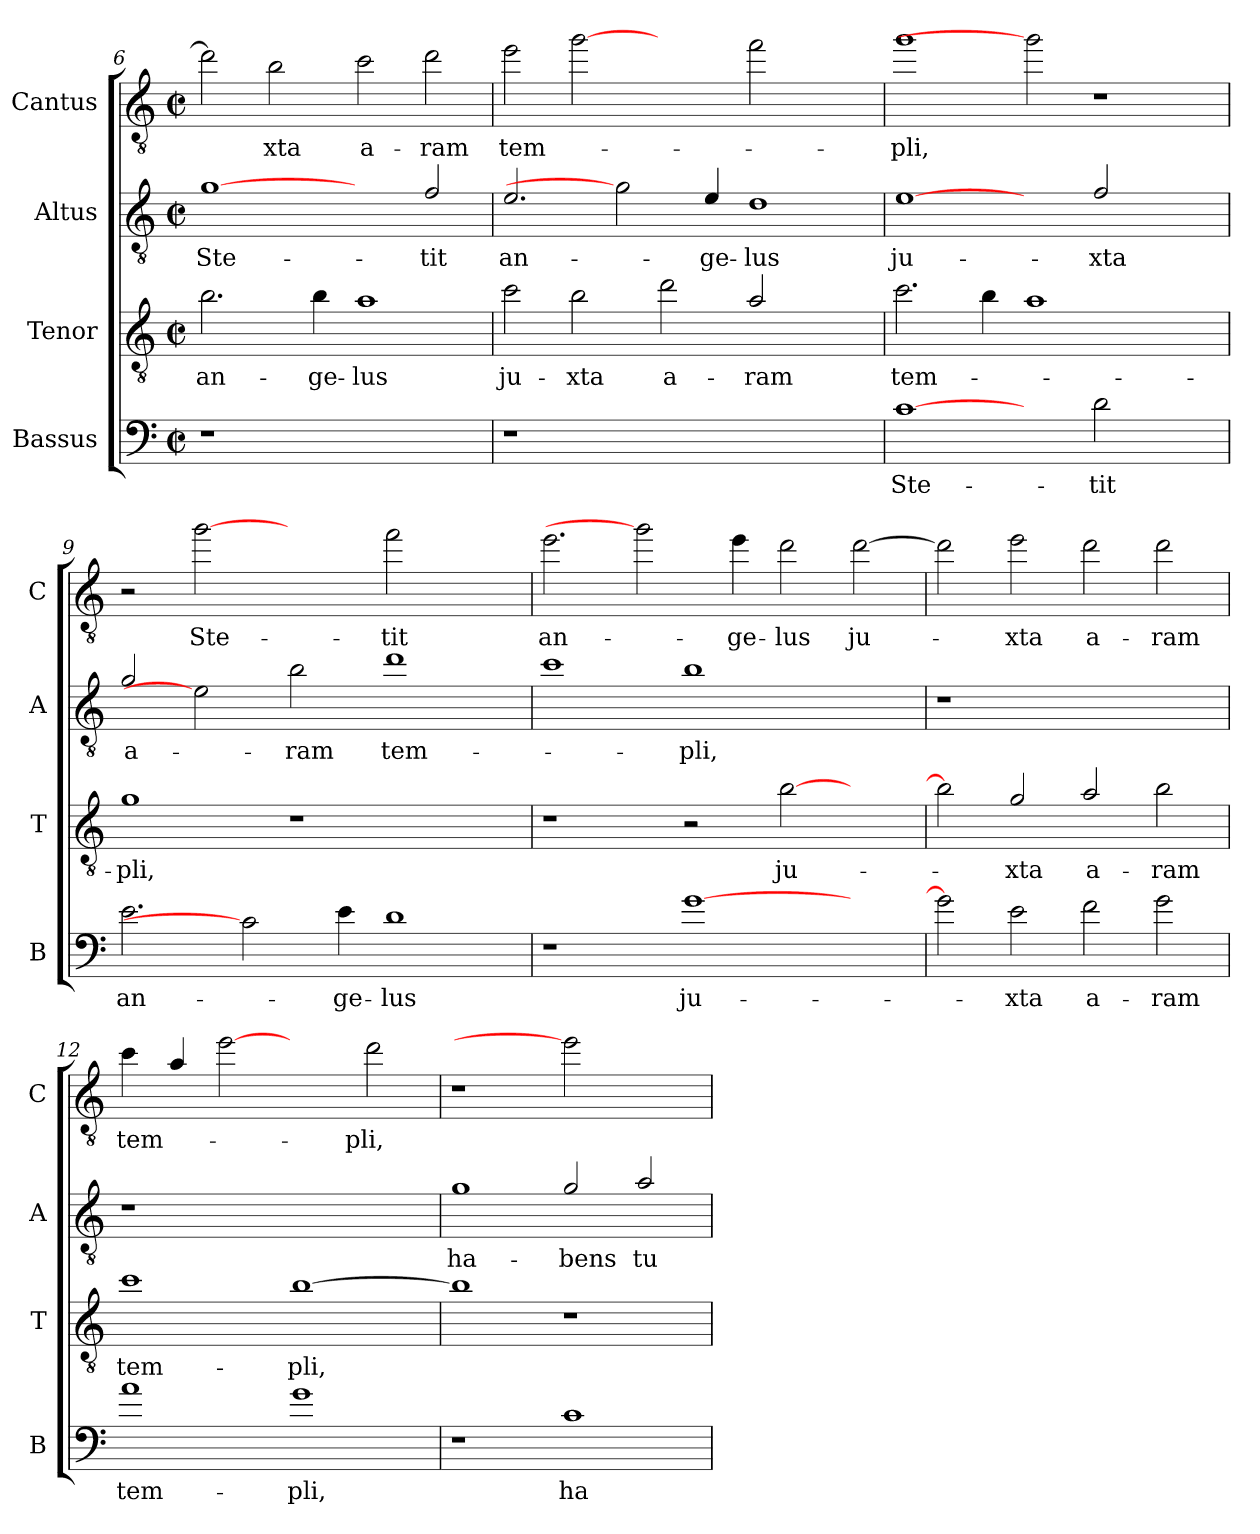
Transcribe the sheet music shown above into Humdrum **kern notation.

**kern	**text	**kern	**text	**kern	**text	**kern	**text
*part4	*part4	*part3	*part3	*part2	*part2	*part1	*part1
*staff4	*staff4	*staff3	*staff3	*staff2	*staff2	*staff1	*staff1
*I"Bassus	*	*I"Tenor	*	*I"Altus	*	*I"Cantus	*
*I'B	*	*I'T	*	*I'A	*	*I'C	*
*clefF4	*	*clefGv2	*	*clefGv2	*	*clefGv2	*
*ITrd7c12	*	*ITrd7c12	*	*ITrd7c12	*	*ITrd7c12	*
*k[]	*	*k[]	*	*k[]	*	*k[]	*
*C:	*	*C:	*	*C:	*	*C:	*
*M2/2	*	*M2/2	*	*M2/2	*	*M2/2	*
*met(c|)	*	*met(c|)	*	*met(c|)	*	*met(c|)	*
=6	=6	=6	=6	=6	=6	=6	=6
!	!	!	!LO:LY:b	!	!LO:LY:b	!	!
1r	.	2.B\	an-	[1G	Ste-	2d\]	.
!	!	!	!	!	!	!	!LO:LY:b
.	.	.	.	.	.	2B\	-xta
!	!	!	!LO:LY:b	!	!	!	!
.	.	4B\	-ge-	.	.	.	.
!	!	!	!LO:LY:b	!	!	!	!LO:LY:b
1ryy	.	1A	-lus	2ryy	.	2c\	a-
!	!	!	!	!	!LO:LY:b	!	!LO:LY:b
.	.	.	.	2F/	-tit	2d\	-ram
=7	=7	=7	=7	=7	=7	=7	=7
!	!	!	!LO:LY:b	!	!LO:LY:b	!	!LO:LY:b
1r	.	2c\	ju-	2.E/	an-	2e\	tem-
!	!	!	!LO:LY:b	!	!	!	!
.	.	2B\	-xta	.	.	[2g	.
.	.	.	.	2G]	.	.	.
!	!	!	!LO:LY:b	!	!	!	!
1.ryy	.	2d\	a-	.	.	2ryy	.
!	!	!	!	!	!LO:LY:b	!	!
.	.	.	.	4E/	-ge-	.	.
!	!	!	!LO:LY:b	!	!LO:LY:b	!	!
.	.	2A/	-ram	1D	-lus	2f\	.
.	.	2ryy	.	.	.	2ryy	.
=8	=8	=8	=8	=8	=8	=8	=8
!	!LO:LY:b	!	!LO:LY:b	!	!LO:LY:b	!	!LO:LY:b
[1C	Ste-	2.c\	tem-	[1E	ju-	1g	-pli,
.	.	4B\	.	.	.	.	.
2ryy	.	1A	.	2ryy	.	2g]	.
!	!LO:LY:b	!	!	!	!LO:LY:b	!	!
2D\	-tit	.	.	2F/	-xta	1r	.
2ryy	.	2ryy	.	2ryy	.	.	.
!!LO:LB:g=z
=9	=9	=9	=9	=9	=9	=9	=9
!	!LO:LY:b	!	!LO:LY:b	!	!LO:LY:b	!	!
2.E\	an-	1G	-pli,	2G/	a-	2r	.
!	!	!	!	!	!	!	!LO:LY:b
.	.	.	.	2E]	.	[2g	Ste-
2C]	.	.	.	.	.	.	.
!	!	!	!	!	!LO:LY:b	!	!
.	.	1r	.	2B\	-ram	2ryy	.
!	!LO:LY:b	!	!	!	!	!	!
4E\	-ge-	.	.	.	.	.	.
!	!LO:LY:b	!	!	!	!LO:LY:b	!	!LO:LY:b
1D	-lus	.	.	1d	tem-	2f\	-tit
.	.	2ryy	.	.	.	2ryy	.
=10	=10	=10	=10	=10	=10	=10	=10
!	!	!	!	!	!	!	!LO:LY:b
1r	.	1r	.	1c	.	2.e\	an-
.	.	.	.	.	.	2g]	.
!	!LO:LY:b	!	!	!	!LO:LY:b	!	!
[1G	ju-	2r	.	1B	-pli,	.	.
!	!	!	!	!	!	!	!LO:LY:b
.	.	.	.	.	.	4e\	-ge-
!	!	!	!LO:LY:b	!	!	!	!LO:LY:b
.	.	[2B\	ju-	.	.	2d\	-lus
!	!	!	!	!	!	!	!LO:LY:b
2ryy	.	2ryy	.	2ryy	.	[2d\	ju-
=11	=11	=11	=11	=11	=11	=11	=11
2G\]	.	2B\]	.	1r	.	2d\]	.
!	!LO:LY:b	!	!LO:LY:b	!	!	!	!LO:LY:b
2E\	-xta	2G/	-xta	.	.	2e\	-xta
!	!LO:LY:b	!	!LO:LY:b	!	!	!	!LO:LY:b
2F\	a-	2A/	a-	1ryy	.	2d\	a-
!	!LO:LY:b	!	!LO:LY:b	!	!	!	!LO:LY:b
2G\	-ram	2B\	-ram	.	.	2d\	-ram
=12	=12	=12	=12	=12	=12	=12	=12
!	!LO:LY:b	!	!LO:LY:b	!	!	!	!LO:LY:b
1A	tem-	1c	tem-	1r	.	4c\	tem-
.	.	.	.	.	.	4A/	.
.	.	.	.	.	.	[2e	.
!	!LO:LY:b	!	!LO:LY:b	!	!	!	!
1G	-pli,	[1B	-pli,	1ryy	.	2ryy	.
!	!	!	!	!	!	!	!LO:LY:b
.	.	.	.	.	.	2d\	-pli,
=13	=13	=13	=13	=13	=13	=13	=13
!	!	!	!	!	!LO:LY:b	!	!
1r	.	1B]	.	1G	ha-	1r	.
!	!LO:LY:b	!	!	!	!LO:LY:b	!	!
1C	ha-	1r	.	2G/	-bens	2e]	.
!	!	!	!	!	!LO:LY:b	!	!
.	.	.	.	2A/	tu-	2ryy	.
=	=	=	=	=	=	=	=
*-	*-	*-	*-	*-	*-	*-	*-
